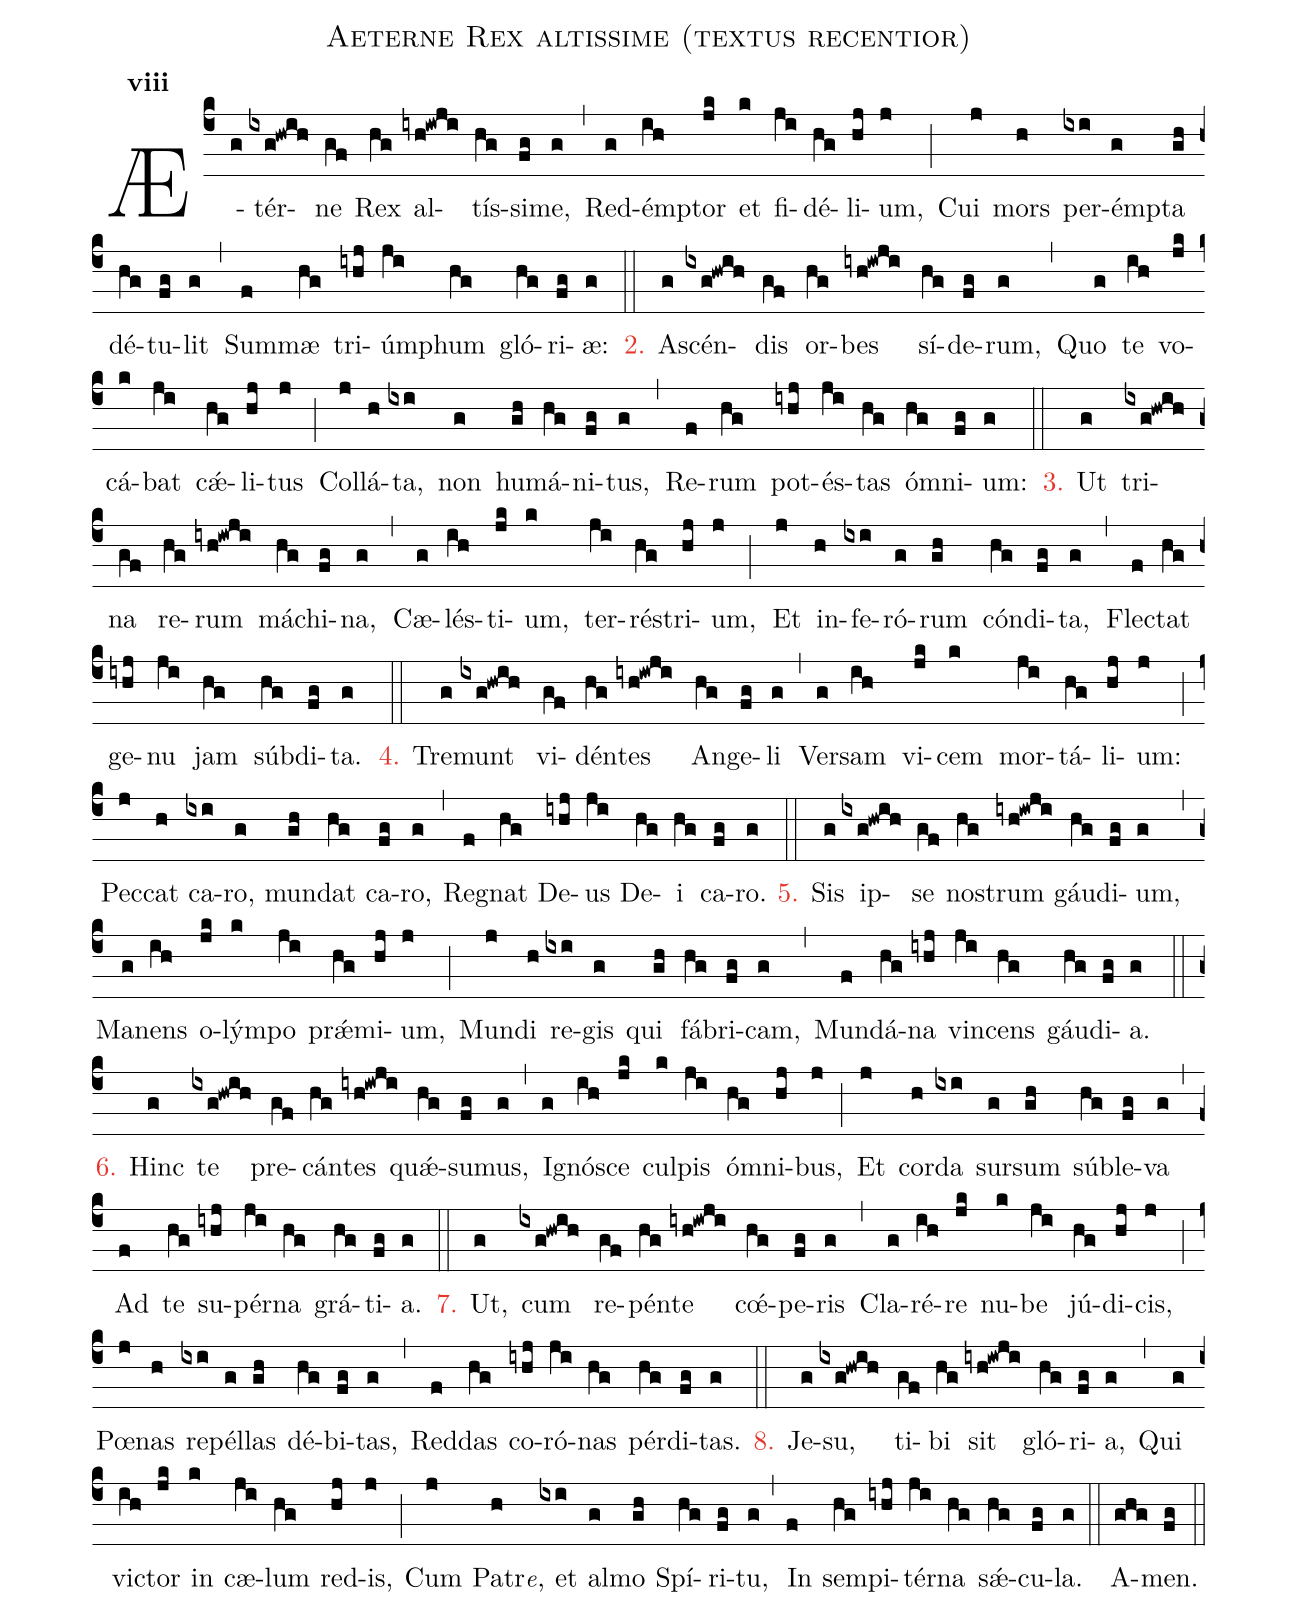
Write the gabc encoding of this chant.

name:Aeterne Rex altissime (textus recentior);
office-part:hy;
mode:8;
%%
initial-style: 1;
name:Aeterne Rex altissime;
mode: 8;
office-part: Invitatorium;
annotation: Hymn.;
annotation: viii;
nabc-lines:1;
%%
(c4)Æ(g)tér(ixg!hwih)ne(gf) Rex(hg) al(iyh!iwji)tís(hg)si(fg)me,(g) (,)
Red(g)émp(ih)tor(jk) et(k) fi(ji)dé(hg)li(hj)um,(j) (;)
Cui(j) mors(h) per(ixi)émp(g)ta(gh) dé(hg)tu(fg)lit(g) (,)
Sum(f)mæ(hg) tri(iyhj)úm(ji)phum(hg) gló(hg)ri(fg)æ:(g) (::)

<c>2.</c> A(g)scén(ixg!hwih)dis(gf) or(hg)bes(iyh!iwji) sí(hg)de(fg)rum,(g) (,)
Quo(g) te(ih) vo(jk)cá(k)bat(ji) cǽ(hg)li(hj)tus(j) (;)
Col(j)lá(h)ta,(ixi) non(g) hu(gh)má(hg)ni(fg)tus,(g) (,)
Re(f)rum(hg) pot(iyhj)és(ji)tas(hg) óm(hg)ni(fg)um:(g) (::)

<c>3.</c> Ut(g) tri(ixg!hwih)na(gf) re(hg)rum(iyh!iwji) má(hg)chi(fg)na,(g) (,)
Cæ(g)lés(ih)ti(jk)um,(k) ter(ji)rés(hg)tri(hj)um,(j) (;)
Et(j) in(h)fe(ixi)ró(g)rum(gh) cón(hg)di(fg)ta,(g) (,)
Flec(f)tat(hg) ge(iyhj)nu(ji) jam(hg) súb(hg)di(fg)ta.(g) (::)

<c>4.</c> Tre(g)munt(ixg!hwih) vi(gf)dén(hg)tes(iyh!iwji) An(hg)ge(fg)li(g) (,)
Ver(g)sam(ih) vi(jk)cem(k) mor(ji)tá(hg)li(hj)um:(j) (;)
Pec(j)cat(h) ca(ixi)ro,(g) mun(gh)dat(hg) ca(fg)ro,(g) (,)
Re(f)gnat(hg) De(iyhj)us(ji) De(hg)i(hg) ca(fg)ro.(g) (::)

<c>5.</c> Sis(g) ip(ixg!hwih)se(gf) nos(hg)trum(iyh!iwji) gáu(hg)di(fg)um,(g) (,)
Ma(g)nens(ih) o(jk)lým(k)po(ji) prǽ(hg)mi(hj)um,(j) (;)
Mun(j)di(h) re(ixi)gis(g) qui(gh) fá(hg)bri(fg)cam,(g) (,)
Mun(f)dá(hg)na(iyhj) vin(ji)cens(hg) gáu(hg)di(fg)a.(g) (::)

<c>6.</c> Hinc(g) te(ixg!hwih) pre(gf)cán(hg)tes(iyh!iwji) quǽ(hg)su(fg)mus,(g) (,)
I(g)gnó(ih)sce(jk) cul(k)pis(ji) óm(hg)ni(hj)bus,(j) (;)
Et(j) cor(h)da(ixi) sur(g)sum(gh) súb(hg)le(fg)va(g) (,)
Ad(f) te(hg) su(iyhj)pér(ji)na(hg) grá(hg)ti(fg)a.(g) (::)

<c>7.</c> Ut,(g) cum(ixg!hwih) re(gf)pén(hg)te(iyh!iwji) cœ́(hg)pe(fg)ris(g) (,)
Cla(g)ré(ih)re(jk) nu(k)be(ji) jú(hg)di(hj)cis,(j) (;)
Pœ(j)nas(h) re(ixi)pél(g)las(gh) dé(hg)bi(fg)tas,(g) (,)
Red(f)das(hg) co(iyhj)ró(ji)nas(hg) pér(hg)di(fg)tas.(g) (::)

<c>8.</c> Je(g)su,(ixg!hwih) ti(gf)bi(hg) sit(iyh!iwji) gló(hg)ri(fg)a,(g) (,)
Qui(g) vic(ih)tor(jk) in(k) cæ(ji)lum(hg) red(hj)is,(j) (;)
Cum(j) Patr<e>e</e>,(h) et(ixi) al(g)mo(gh) Spí(hg)ri(fg)tu,(g) (,)
In(f) sem(hg)pi(iyhj)tér(ji)na(hg) sǽ(hg)cu(fg)la.(g) (::)
A(ghg)men.(fg) (::)
